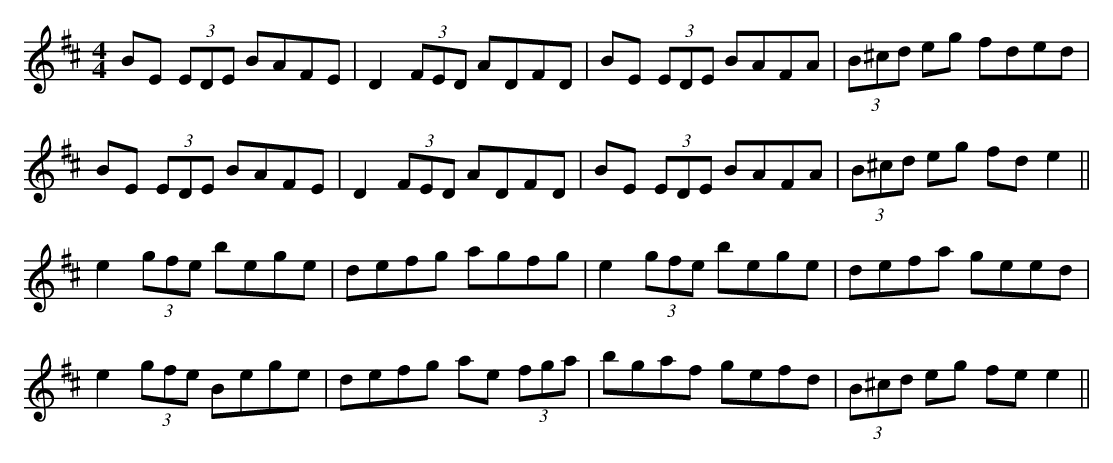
X:1
M:4/4
K:D
BE (3EDE BAFE|D2 (3FED ADFD|BE (3EDE BAFA|(3B^cd eg fded|
BE (3EDE BAFE|D2 (3FED ADFD|BE (3EDE BAFA|(3B^cd eg fde2||
e2 (3gfe bege|defg agfg|e2 (3gfe 'bege|defa geed|
e2 (3gfe Bege|defg ae (3fga|'bgaf gefd|(3B^cd eg fe e2||
